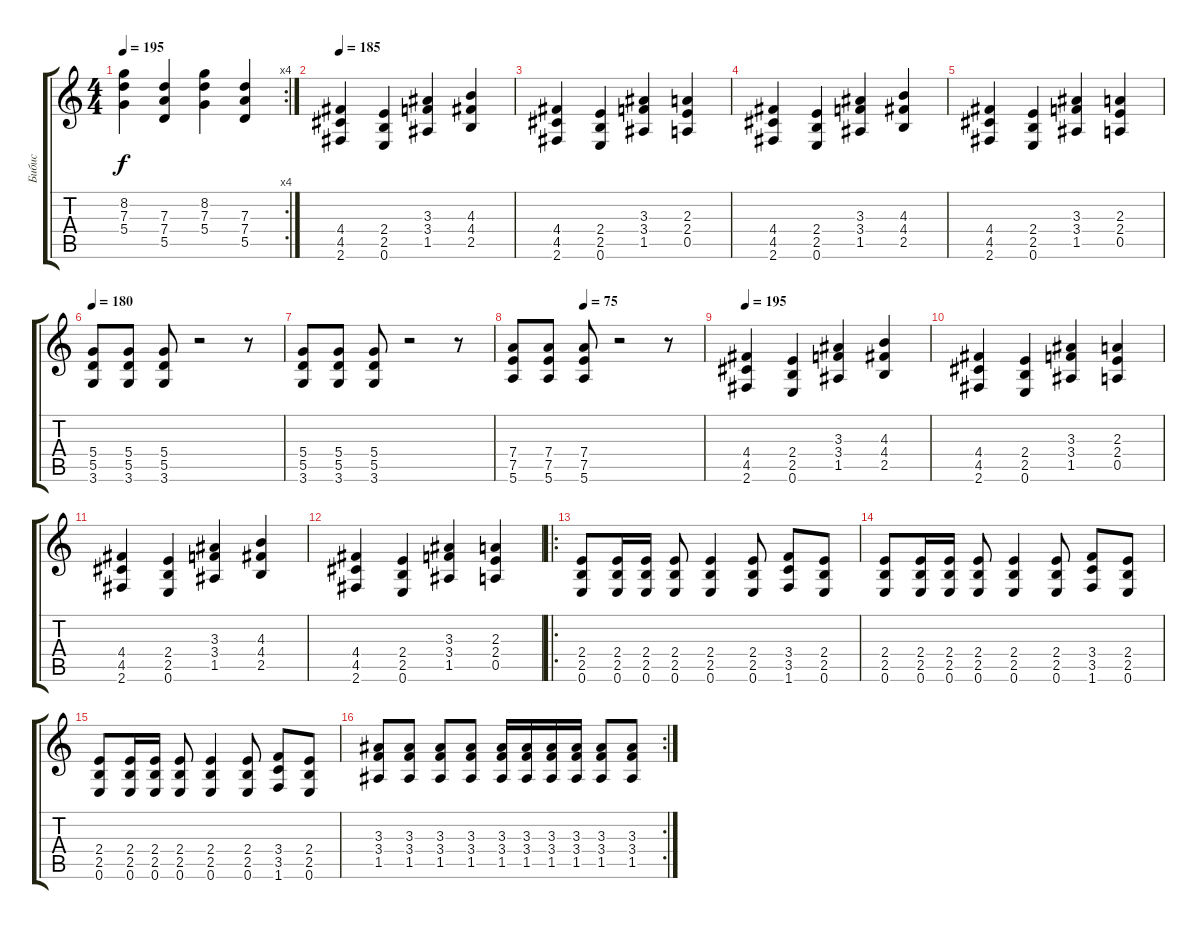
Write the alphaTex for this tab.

\track ("Бибис" "Бибис") {instrument distortionguitar}
\staff {score tabs}
\tuning (E4 B3 G3 D3 A2 E2) {hide}
\rc 4
\ts (4 4)
\tempo 195
\clef g2
\ks c
(8.2 7.3 5.4).4{dy f} (7.3 7.4 5.5).4 (8.2 7.3 5.4).4 (7.3 7.4 5.5).4 |
\tempo 185
(4.4 4.5 2.6).4 (2.4 2.5 0.6).4 (3.3 3.4 1.5).4 (4.3 4.4 2.5).4 |
(4.4 4.5 2.6).4 (2.4 2.5 0.6).4 (3.3 3.4 1.5).4 (2.3 2.4 0.5).4 |
(4.4 4.5 2.6).4 (2.4 2.5 0.6).4 (3.3 3.4 1.5).4 (4.3 4.4 2.5).4 |
(4.4 4.5 2.6).4 (2.4 2.5 0.6).4 (3.3 3.4 1.5).4 (2.3 2.4 0.5).4 |
\tempo 180
(5.4 5.5 3.6).8 (5.4 5.5 3.6).8 (5.4 5.5 3.6).8 r.2 r.8 |
(5.4 5.5 3.6).8 (5.4 5.5 3.6).8 (5.4 5.5 3.6).8 r.2 r.8 |
\tempo (75 0.375)
(7.4 7.5 5.6).8 (7.4 7.5 5.6).8 (7.4 7.5 5.6).8 r.2 r.8 |
\tempo 195
(4.4 4.5 2.6).4 (2.4 2.5 0.6).4 (3.3 3.4 1.5).4 (4.3 4.4 2.5).4 |
(4.4 4.5 2.6).4 (2.4 2.5 0.6).4 (3.3 3.4 1.5).4 (2.3 2.4 0.5).4 |
(4.4 4.5 2.6).4 (2.4 2.5 0.6).4 (3.3 3.4 1.5).4 (4.3 4.4 2.5).4 |
(4.4 4.5 2.6).4 (2.4 2.5 0.6).4 (3.3 3.4 1.5).4 (2.3 2.4 0.5).4 |
\ro
(2.4 2.5 0.6).8 (2.4 2.5 0.6).16 (2.4 2.5 0.6).16 (2.4 2.5 0.6).8 (2.4 2.5 0.6).4 (2.4 2.5 0.6).8 (3.4 3.5 1.6).8 (2.4 2.5 0.6).8 |
(2.4 2.5 0.6).8 (2.4 2.5 0.6).16 (2.4 2.5 0.6).16 (2.4 2.5 0.6).8 (2.4 2.5 0.6).4 (2.4 2.5 0.6).8 (3.4 3.5 1.6).8 (2.4 2.5 0.6).8 |
(2.4 2.5 0.6).8 (2.4 2.5 0.6).16 (2.4 2.5 0.6).16 (2.4 2.5 0.6).8 (2.4 2.5 0.6).4 (2.4 2.5 0.6).8 (3.4 3.5 1.6).8 (2.4 2.5 0.6).8 |
\rc 2
(3.3 3.4 1.5).8 (3.3 3.4 1.5).8 (3.3 3.4 1.5).8 (3.3 3.4 1.5).8 (3.3 3.4 1.5).16 (3.3 3.4 1.5).16 (3.3 3.4 1.5).16 (3.3 3.4 1.5).16 (3.3 3.4 1.5).8 (3.3 3.4 1.5).8
